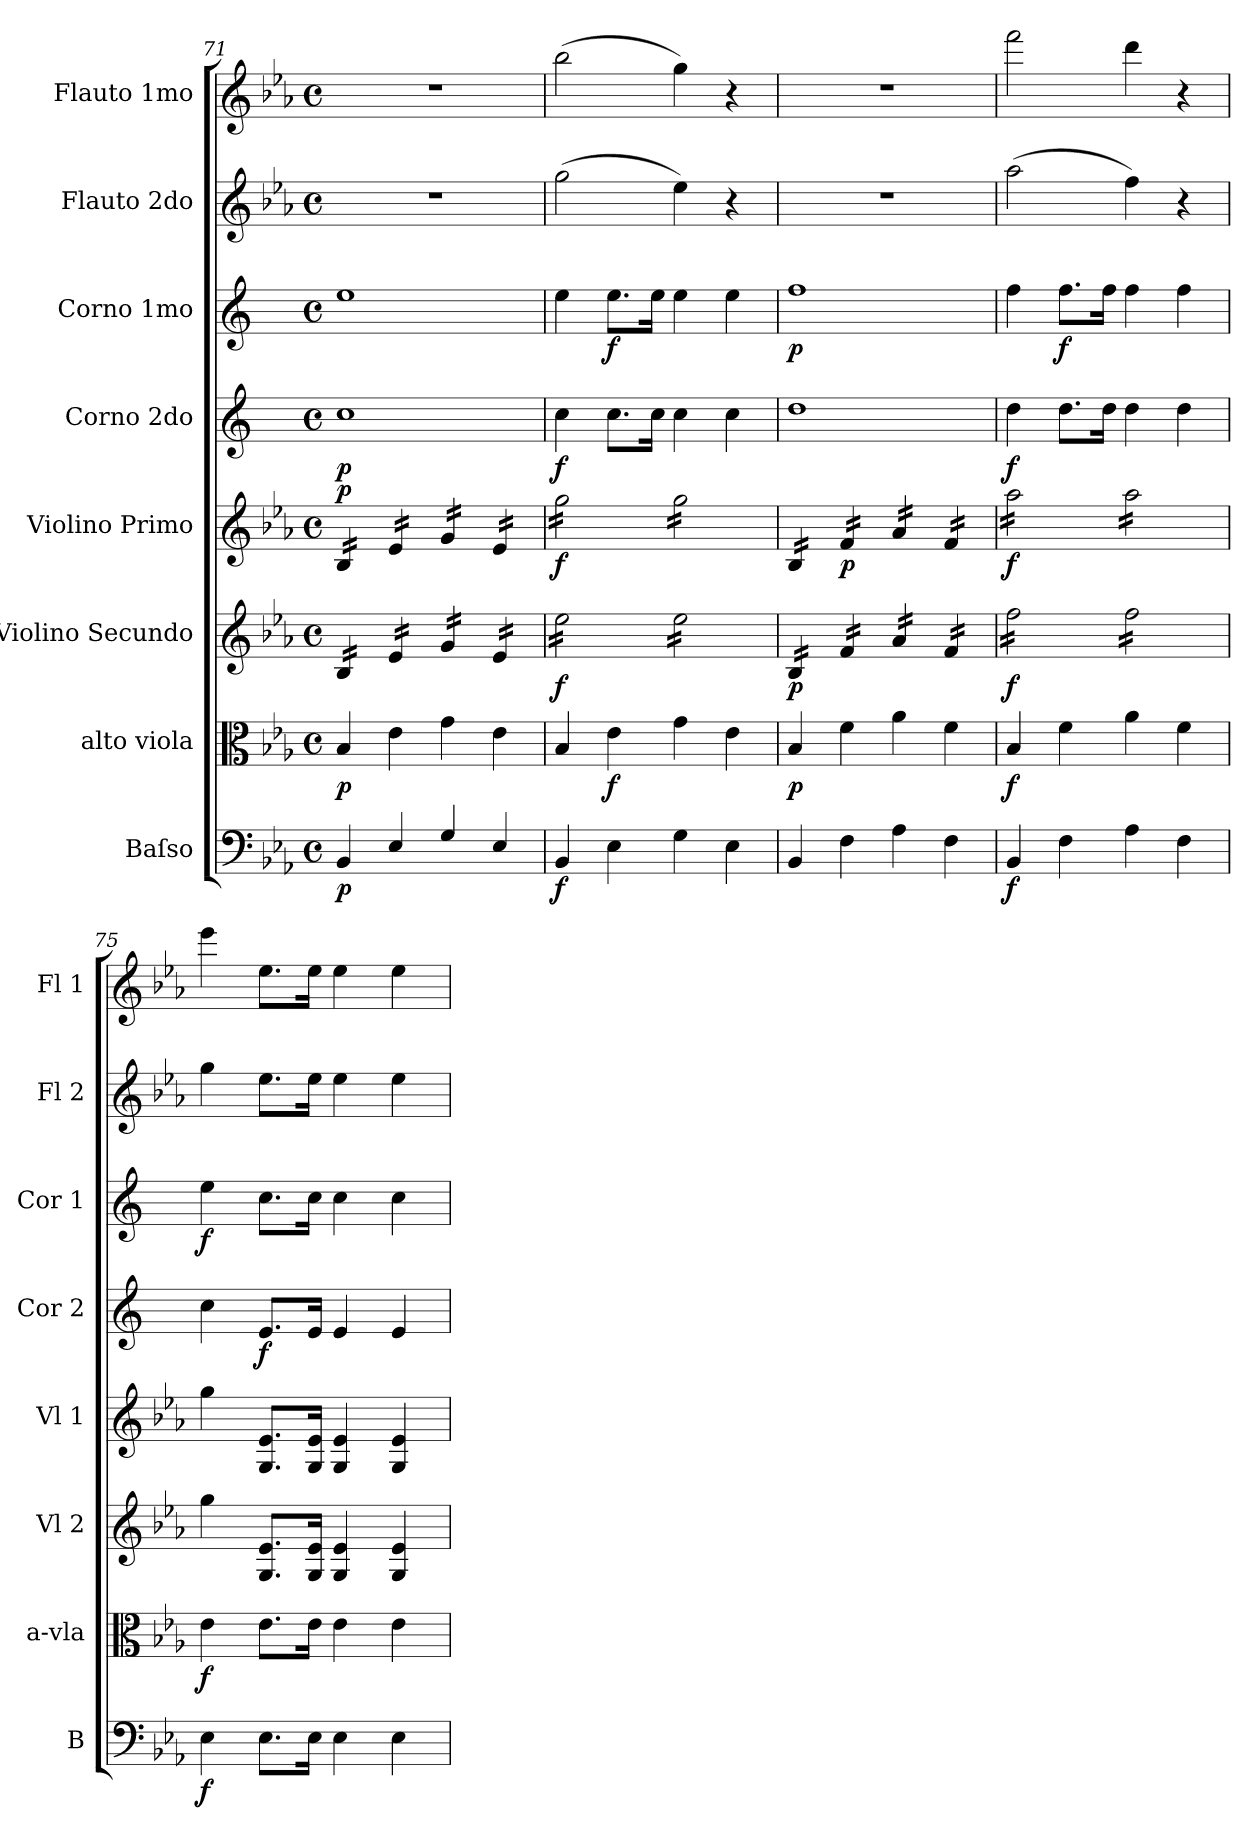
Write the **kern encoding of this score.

**kern	**dynam	**kern	**dynam	**kern	**dynam	**kern	**dynam	**kern	**dynam	**kern	**dynam	**kern	**kern
*part8	*part8	*part7	*part7	*part6	*part6	*part5	*part5	*part4	*part4	*part3	*part3	*part2	*part1
*staff8	*staff8	*staff7	*staff7	*staff6	*staff6	*staff5	*staff5	*staff4	*staff4	*staff3	*staff3	*staff2	*staff1
*I"Baſso	*	*I"alto viola	*	*I"Violino Secundo	*	*I"Violino Primo	*	*I"Corno 2do	*	*I"Corno 1mo	*	*I"Flauto 2do	*I"Flauto 1mo
*I'B	*	*I'a-vla	*	*I'Vl 2	*	*I'Vl 1	*	*I'Cor 2	*	*I'Cor 1	*	*I'Fl 2	*I'Fl 1
*clefF4	*	*clefC3	*	*clefG2	*	*clefG2	*	*clefG2	*	*clefG2	*	*clefG2	*clefG2
*	*	*	*	*	*	*	*	*ITrd-2c-3	*	*ITrd-2c-3	*	*	*
*k[b-e-a-]	*	*k[b-e-a-]	*	*k[b-e-a-]	*	*k[b-e-a-]	*	*k[b-e-a-]	*	*k[b-e-a-]	*	*k[b-e-a-]	*k[b-e-a-]
*E-:	*	*E-:	*	*E-:	*	*E-:	*	*	*	*	*	*E-:	*E-:
*M4/4	*	*M4/4	*	*M4/4	*	*M4/4	*	*M4/4	*	*M4/4	*	*M4/4	*M4/4
*met(c)	*	*met(c)	*	*met(c)	*	*met(c)	*	*met(c)	*	*met(c)	*	*met(c)	*met(c)
=71	=71	=71	=71	=71	=71	=71	=71	=71	=71	=71	=71	=71	=71
!	!	!	!	!	!	!	!LO:DY:a	!	!	!	!	!	!
*	*	*	*	*tremolo	*	*	*	*	*	*	*	*	*
*	*	*	*	*	*	*tremolo	*	*	*	*	*	*	*
4BB-/	p	4B-/	p	16B-/LL	.	16B-/LL	p	1ee-\	p	1gg\	.	1r	1r
.	.	.	.	16B-/	.	16B-/	.	.	.	.	.	.	.
.	.	.	.	16B-/	.	16B-/	.	.	.	.	.	.	.
.	.	.	.	16B-/JJ	.	16B-/JJ	.	.	.	.	.	.	.
4E-/	.	4e-\	.	16e-/LL	.	16e-/LL	.	.	.	.	.	.	.
.	.	.	.	16e-/	.	16e-/	.	.	.	.	.	.	.
.	.	.	.	16e-/	.	16e-/	.	.	.	.	.	.	.
.	.	.	.	16e-/JJ	.	16e-/JJ	.	.	.	.	.	.	.
4G/	.	4g\	.	16g/LL	.	16g/LL	.	.	.	.	.	.	.
.	.	.	.	16g/	.	16g/	.	.	.	.	.	.	.
.	.	.	.	16g/	.	16g/	.	.	.	.	.	.	.
.	.	.	.	16g/JJ	.	16g/JJ	.	.	.	.	.	.	.
4E-/	.	4e-\	.	16e-/LL	.	16e-/LL	.	.	.	.	.	.	.
.	.	.	.	16e-/	.	16e-/	.	.	.	.	.	.	.
.	.	.	.	16e-/	.	16e-/	.	.	.	.	.	.	.
.	.	.	.	16e-/JJ	.	16e-/JJ	.	.	.	.	.	.	.
=72	=72	=72	=72	=72	=72	=72	=72	=72	=72	=72	=72	=72	=72
4BB-/	f	4B-/	.	16ee-\LL	f	16gg\LL	f	4ee-\	f	4gg\	.	(2gg\	(2bb-\
.	.	.	.	16ee-\	.	16gg\	.	.	.	.	.	.	.
.	.	.	.	16ee-\	.	16gg\	.	.	.	.	.	.	.
.	.	.	.	16ee-\	.	16gg\	.	.	.	.	.	.	.
4E-\	.	4e-\	f	16ee-\	.	16gg\	.	8.ee-\L	.	8.gg\L	f	.	.
.	.	.	.	16ee-\	.	16gg\	.	.	.	.	.	.	.
.	.	.	.	16ee-\	.	16gg\	.	.	.	.	.	.	.
.	.	.	.	16ee-\JJ	.	16gg\JJ	.	16ee-\Jk	.	16gg\Jk	.	.	.
4G\	.	4g\	.	16ee-\LL	.	16gg\LL	.	4ee-\	.	4gg\	.	4ee-\)	4gg\)
.	.	.	.	16ee-\	.	16gg\	.	.	.	.	.	.	.
.	.	.	.	16ee-\	.	16gg\	.	.	.	.	.	.	.
.	.	.	.	16ee-\	.	16gg\	.	.	.	.	.	.	.
4E-\	.	4e-\	.	16ee-\	.	16gg\	.	4ee-\	.	4gg\	.	4r	4r
.	.	.	.	16ee-\	.	16gg\	.	.	.	.	.	.	.
.	.	.	.	16ee-\	.	16gg\	.	.	.	.	.	.	.
.	.	.	.	16ee-\JJ	.	16gg\JJ	.	.	.	.	.	.	.
=73	=73	=73	=73	=73	=73	=73	=73	=73	=73	=73	=73	=73	=73
4BB-/	po.	4B-/	p	16B-/LL	p	16B-/LL	.	1ff\	.	1aa-\	p	1r	1r
.	.	.	.	16B-/	.	16B-/	.	.	.	.	.	.	.
.	.	.	.	16B-/	.	16B-/	.	.	.	.	.	.	.
.	.	.	.	16B-/JJ	.	16B-/JJ	.	.	.	.	.	.	.
4F\	.	4f\	.	16f/LL	.	16f/LL	p	.	.	.	.	.	.
.	.	.	.	16f/	.	16f/	.	.	.	.	.	.	.
.	.	.	.	16f/	.	16f/	.	.	.	.	.	.	.
.	.	.	.	16f/JJ	.	16f/JJ	.	.	.	.	.	.	.
4A-\	.	4a-\	.	16a-/LL	.	16a-/LL	.	.	.	.	.	.	.
.	.	.	.	16a-/	.	16a-/	.	.	.	.	.	.	.
.	.	.	.	16a-/	.	16a-/	.	.	.	.	.	.	.
.	.	.	.	16a-/JJ	.	16a-/JJ	.	.	.	.	.	.	.
4F\	.	4f\	.	16f/LL	.	16f/LL	.	.	.	.	.	.	.
.	.	.	.	16f/	.	16f/	.	.	.	.	.	.	.
.	.	.	.	16f/	.	16f/	.	.	.	.	.	.	.
.	.	.	.	16f/JJ	.	16f/JJ	.	.	.	.	.	.	.
=74	=74	=74	=74	=74	=74	=74	=74	=74	=74	=74	=74	=74	=74
4BB-/	f	4B-/	f	16ff\LL	f	16aa-\LL	f	4ff\	f	4aa-\	.	(2aa-\	2fff\
.	.	.	.	16ff\	.	16aa-\	.	.	.	.	.	.	.
.	.	.	.	16ff\	.	16aa-\	.	.	.	.	.	.	.
.	.	.	.	16ff\	.	16aa-\	.	.	.	.	.	.	.
4F\	.	4f\	.	16ff\	.	16aa-\	.	8.ff\L	.	8.aa-\L	f	.	.
.	.	.	.	16ff\	.	16aa-\	.	.	.	.	.	.	.
.	.	.	.	16ff\	.	16aa-\	.	.	.	.	.	.	.
.	.	.	.	16ff\JJ	.	16aa-\JJ	.	16ff\Jk	.	16aa-\Jk	.	.	.
4A-\	.	4a-\	.	16ff\LL	.	16aa-\LL	.	4ff\	.	4aa-\	.	4ff\)	4ddd\
.	.	.	.	16ff\	.	16aa-\	.	.	.	.	.	.	.
.	.	.	.	16ff\	.	16aa-\	.	.	.	.	.	.	.
.	.	.	.	16ff\	.	16aa-\	.	.	.	.	.	.	.
4F\	.	4f\	.	16ff\	.	16aa-\	.	4ff\	.	4aa-\	.	4r	4r
.	.	.	.	16ff\	.	16aa-\	.	.	.	.	.	.	.
.	.	.	.	16ff\	.	16aa-\	.	.	.	.	.	.	.
.	.	.	.	16ff\JJ	.	16aa-\JJ	.	.	.	.	.	.	.
*	*	*	*	*	*	*Xtremolo	*	*	*	*	*	*	*
*	*	*	*	*Xtremolo	*	*	*	*	*	*	*	*	*
=75	=75	=75	=75	=75	=75	=75	=75	=75	=75	=75	=75	=75	=75
4E-\	f	4e-\	f	4gg\	.	4gg\	.	4ee-\	.	4gg\	f	4gg\	4eee-\
8.E-\L	.	8.e-\L	.	8.G/ 8.e-/L	.	8.G/ 8.e-/L	.	8.g/L	f	8.ee-\L	.	8.ee-\L	8.ee-\L
16E-\Jk	.	16e-\Jk	.	16G/ 16e-/Jk	.	16G/ 16e-/Jk	.	16g/Jk	.	16ee-\Jk	.	16ee-\Jk	16ee-\Jk
4E-\	.	4e-\	.	4G/ 4e-/	.	4G/ 4e-/	.	4g/	.	4ee-\	.	4ee-\	4ee-\
4E-\	.	4e-\	.	4G/ 4e-/	.	4G/ 4e-/	.	4g/	.	4ee-\	.	4ee-\	4ee-\
=	=	=	=	=	=	=	=	=	=	=	=	=	=
*-	*-	*-	*-	*-	*-	*-	*-	*-	*-	*-	*-	*-	*-
